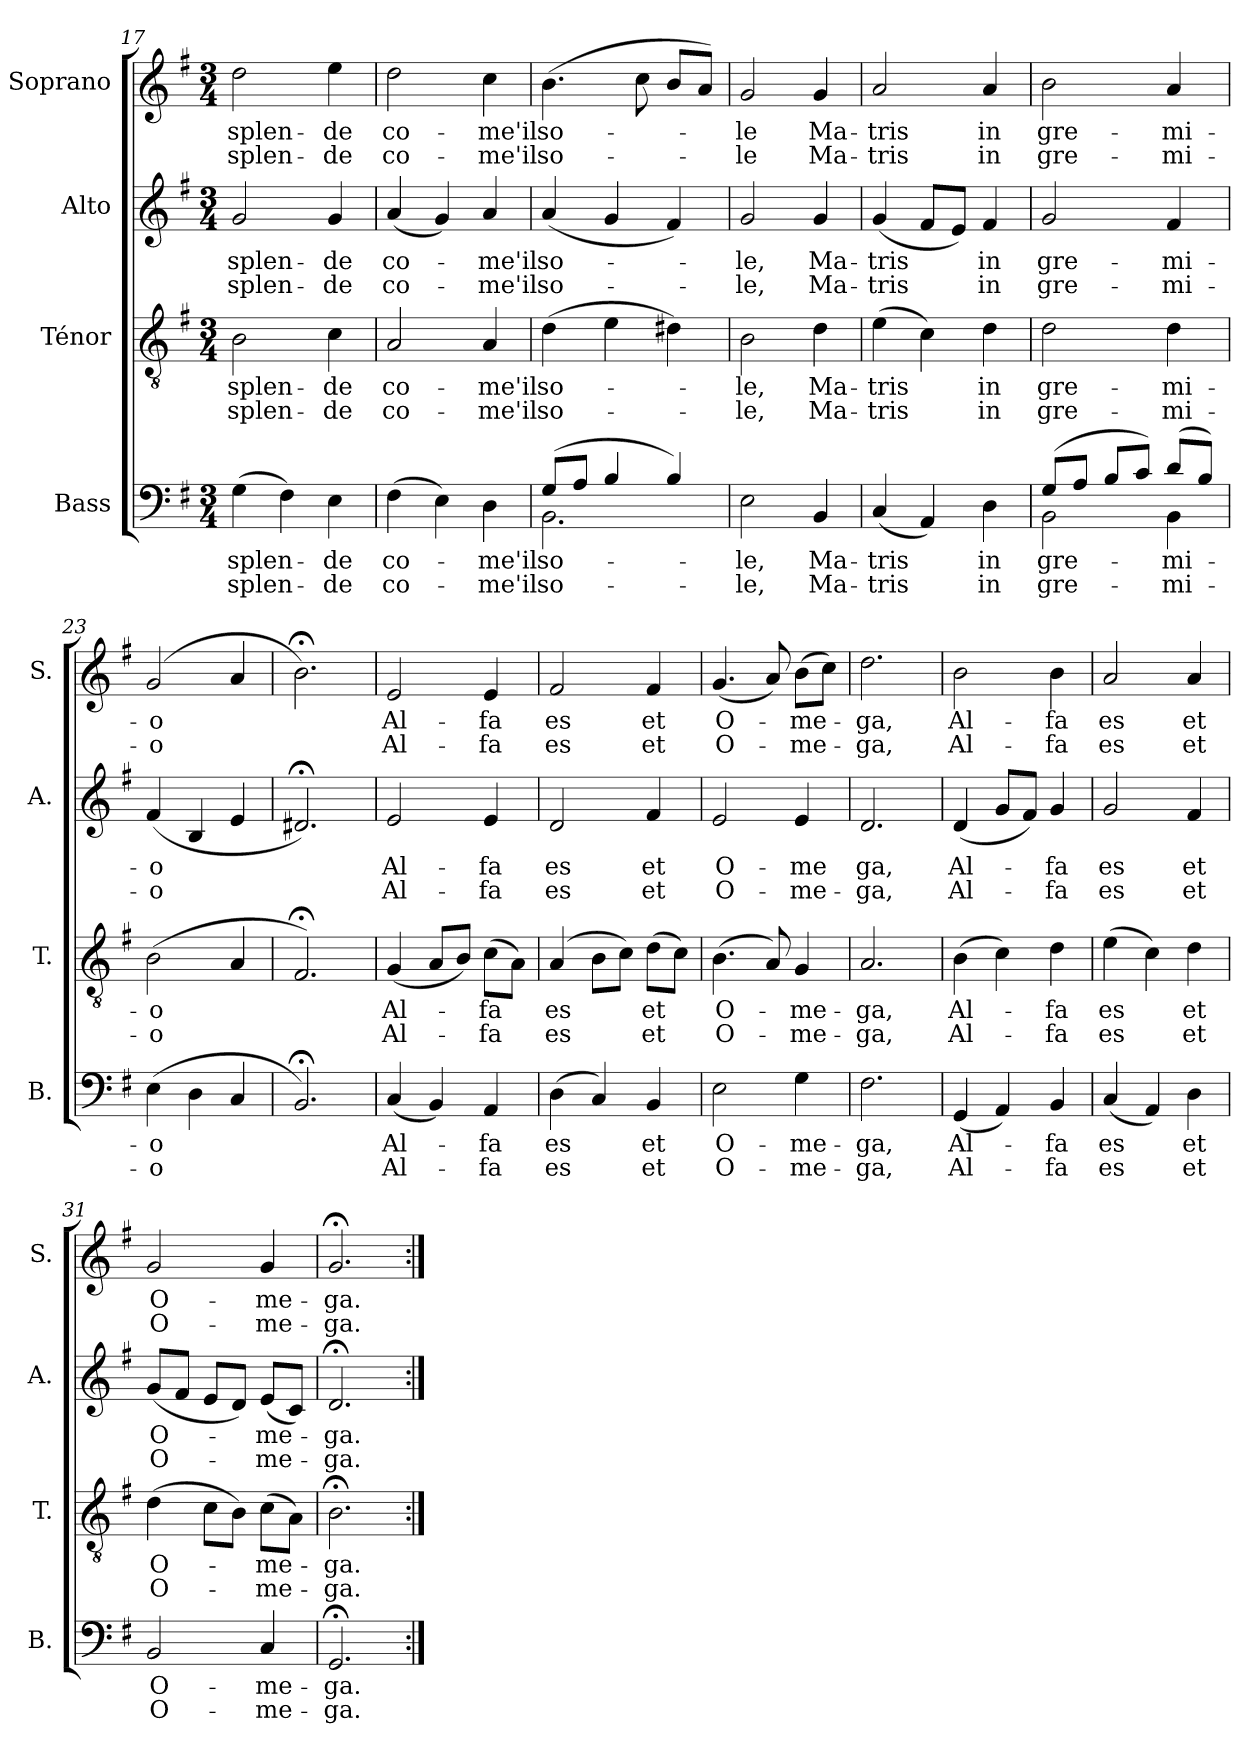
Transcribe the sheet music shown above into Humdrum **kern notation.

**kern	**text	**text	**kern	**text	**text	**kern	**text	**text	**kern	**text	**text
*part4	*part4	*part4	*part3	*part3	*part3	*part2	*part2	*part2	*part1	*part1	*part1
*staff4	*staff4	*staff4	*staff3	*staff3	*staff3	*staff2	*staff2	*staff2	*staff1	*staff1	*staff1
*I"Bass	*	*	*I"Ténor	*	*	*I"Alto	*	*	*I"Soprano	*	*
*I'B.	*	*	*I'T.	*	*	*I'A.	*	*	*I'S.	*	*
*clefF4	*	*	*clefGv2	*	*	*clefG2	*	*	*clefG2	*	*
*k[f#]	*	*	*k[f#]	*	*	*k[f#]	*	*	*k[f#]	*	*
*M3/4	*	*	*M3/4	*	*	*M3/4	*	*	*M3/4	*	*
=17	=17	=17	=17	=17	=17	=17	=17	=17	=17	=17	=17
!	!LO:LY:b	!LO:LY:b	!	!LO:LY:b	!LO:LY:b	!	!LO:LY:b	!LO:LY:b	!	!LO:LY:b	!LO:LY:b
(4G\	splen-	splen-	2B\	splen-	splen-	2g/	splen-	splen-	2dd\	splen-	splen-
4F#\)	.	.	.	.	.	.	.	.	.	.	.
!	!LO:LY:b	!LO:LY:b	!	!LO:LY:b	!LO:LY:b	!	!LO:LY:b	!LO:LY:b	!	!LO:LY:b	!LO:LY:b
4E\	-de	-de	4c\	-de	-de	4g/	-de	-de	4ee\	-de	-de
=18	=18	=18	=18	=18	=18	=18	=18	=18	=18	=18	=18
!	!LO:LY:b	!LO:LY:b	!	!LO:LY:b	!LO:LY:b	!	!LO:LY:b	!LO:LY:b	!	!LO:LY:b	!LO:LY:b
(4F#\	co-	co-	2A/	co-	co-	(4a/	co-	co-	2dd\	co-	co-
4E\)	.	.	.	.	.	4g/)	.	.	.	.	.
!	!LO:LY:b	!LO:LY:b	!	!LO:LY:b	!LO:LY:b	!	!LO:LY:b	!LO:LY:b	!	!LO:LY:b	!LO:LY:b
4D\	-me'il	-me'il	4A/	-me'il	-me'il	4a/	-me'il	-me'il	4cc\	-me'il	-me'il
!!LO:PB:g=z
=19	=19	=19	=19	=19	=19	=19	=19	=19	=19	=19	=19
!	!LO:LY:b	!LO:LY:b	!	!LO:LY:b	!LO:LY:b	!	!LO:LY:b	!LO:LY:b	!	!LO:LY:b	!LO:LY:b
*^	*	*	*	*	*	*	*	*	*	*	*
(8G/L	2.BB\	so-	so-	(4d\	so-	so-	(4a/	so-	so-	(4.b\	so-	so-
8A/J	.	.	.	.	.	.	.	.	.	.	.	.
4B/	.	.	.	4e\	.	.	4g/	.	.	.	.	.
.	.	.	.	.	.	.	.	.	.	8cc\	.	.
4B/)	.	.	.	4d#X\)	.	.	4f#/)	.	.	8b/L	.	.
.	.	.	.	.	.	.	.	.	.	8a/J)	.	.
*v	*v	*	*	*	*	*	*	*	*	*	*	*
=20	=20	=20	=20	=20	=20	=20	=20	=20	=20	=20	=20
!	!LO:LY:b	!LO:LY:b	!	!LO:LY:b	!LO:LY:b	!	!LO:LY:b	!LO:LY:b	!	!LO:LY:b	!LO:LY:b
2E\	-le,	-le,	2B\	-le,	-le,	2g/	-le,	-le,	2g/	-le	-le
!	!LO:LY:b	!LO:LY:b	!	!LO:LY:b	!LO:LY:b	!	!LO:LY:b	!LO:LY:b	!	!LO:LY:b	!LO:LY:b
4BB/	Ma-	Ma-	4d\	Ma-	Ma-	4g/	Ma-	Ma-	4g/	Ma-	Ma-
=21	=21	=21	=21	=21	=21	=21	=21	=21	=21	=21	=21
!	!LO:LY:b	!LO:LY:b	!	!LO:LY:b	!LO:LY:b	!	!LO:LY:b	!LO:LY:b	!	!LO:LY:b	!LO:LY:b
(4C/	-tris	-tris	(4e\	-tris	-tris	(4g/	-tris	-tris	2a/	-tris	-tris
4AA/)	.	.	4c\)	.	.	8f#/L	.	.	.	.	.
.	.	.	.	.	.	8e/J)	.	.	.	.	.
!	!LO:LY:b	!LO:LY:b	!	!LO:LY:b	!LO:LY:b	!	!LO:LY:b	!LO:LY:b	!	!LO:LY:b	!LO:LY:b
4D\	in	in	4d\	in	in	4f#/	in	in	4a/	in	in
=22	=22	=22	=22	=22	=22	=22	=22	=22	=22	=22	=22
!	!LO:LY:b	!LO:LY:b	!	!LO:LY:b	!LO:LY:b	!	!LO:LY:b	!LO:LY:b	!	!LO:LY:b	!LO:LY:b
*^	*	*	*	*	*	*	*	*	*	*	*
(8G/L	2BB\	gre-	gre-	2d\	gre-	gre-	2g/	gre-	gre-	2b\	gre-	gre-
8A/J	.	.	.	.	.	.	.	.	.	.	.	.
8B/L	.	.	.	.	.	.	.	.	.	.	.	.
8c/J)	.	.	.	.	.	.	.	.	.	.	.	.
!	!	!LO:LY:b	!LO:LY:b	!	!LO:LY:b	!LO:LY:b	!	!LO:LY:b	!LO:LY:b	!	!LO:LY:b	!LO:LY:b
(8d/L	4BB\	-mi-	-mi-	4d\	-mi-	-mi-	4f#/	-mi-	-mi-	4a/	-mi-	-mi-
8B/J)	.	.	.	.	.	.	.	.	.	.	.	.
*v	*v	*	*	*	*	*	*	*	*	*	*	*
=23	=23	=23	=23	=23	=23	=23	=23	=23	=23	=23	=23
!	!LO:LY:b	!LO:LY:b	!	!LO:LY:b	!LO:LY:b	!	!LO:LY:b	!LO:LY:b	!	!LO:LY:b	!LO:LY:b
(>4E\	-o	-o	(2B\	-o	-o	(>4f#/	-o	-o	(2g/	-o	-o
4D\	.	.	.	.	.	4B/	.	.	.	.	.
4C/	.	.	4A/	.	.	4e/	.	.	4a/	.	.
=24	=24	=24	=24	=24	=24	=24	=24	=24	=24	=24	=24
2.BB;</)	.	.	2.F#;</)	.	.	2.d#X;</)	.	.	2.b;<\)	.	.
=25	=25	=25	=25	=25	=25	=25	=25	=25	=25	=25	=25
!	!LO:LY:b	!LO:LY:b	!	!LO:LY:b	!LO:LY:b	!	!LO:LY:b	!LO:LY:b	!	!LO:LY:b	!LO:LY:b
(4C/	Al-	Al-	(4G/	Al-	Al-	2e/	Al-	Al-	2e/	Al-	Al-
4BB/)	.	.	8A/L	.	.	.	.	.	.	.	.
.	.	.	8B/J)	.	.	.	.	.	.	.	.
!	!LO:LY:b	!LO:LY:b	!	!LO:LY:b	!LO:LY:b	!	!LO:LY:b	!LO:LY:b	!	!LO:LY:b	!LO:LY:b
4AA/	-fa	-fa	(8c\L	-fa	-fa	4e/	-fa	-fa	4e/	-fa	-fa
.	.	.	8A\J)	.	.	.	.	.	.	.	.
=26	=26	=26	=26	=26	=26	=26	=26	=26	=26	=26	=26
!	!LO:LY:b	!LO:LY:b	!	!LO:LY:b	!LO:LY:b	!	!LO:LY:b	!LO:LY:b	!	!LO:LY:b	!LO:LY:b
(4D\	-es	es	(4A/	es	es	2d/	es	es	2f#/	es	es
4C/)	.	.	8B\L	.	.	.	.	.	.	.	.
.	.	.	8c\J)	.	.	.	.	.	.	.	.
!	!LO:LY:b	!LO:LY:b	!	!LO:LY:b	!LO:LY:b	!	!LO:LY:b	!LO:LY:b	!	!LO:LY:b	!LO:LY:b
4BB/	et	et	(8d\L	et	et	4f#/	et	et	4f#/	et	et
.	.	.	8c\J)	.	.	.	.	.	.	.	.
!!LO:LB:g=z
=27	=27	=27	=27	=27	=27	=27	=27	=27	=27	=27	=27
!	!LO:LY:b	!LO:LY:b	!	!LO:LY:b	!LO:LY:b	!	!LO:LY:b	!LO:LY:b	!	!LO:LY:b	!LO:LY:b
2E\	O-	O-	(4.B\	O-	O-	2e/	O-	O-	(4.g/	O-	O-
.	.	.	8A/)	.	.	.	.	.	8a/)	.	.
!	!LO:LY:b	!LO:LY:b	!	!LO:LY:b	!LO:LY:b	!	!LO:LY:b	!LO:LY:b	!	!LO:LY:b	!LO:LY:b
4G\	-me-	-me-	4G/	-me-	-me-	4e/	-me	-me-	(8b\L	-me-	-me-
.	.	.	.	.	.	.	.	.	8cc\J)	.	.
=28	=28	=28	=28	=28	=28	=28	=28	=28	=28	=28	=28
!	!LO:LY:b	!LO:LY:b	!	!LO:LY:b	!LO:LY:b	!	!LO:LY:b	!LO:LY:b	!	!LO:LY:b	!LO:LY:b
2.F#\	-ga,	-ga,	2.A/	-ga,	-ga,	2.d/	ga,	-ga,	2.dd\	-ga,	-ga,
=29	=29	=29	=29	=29	=29	=29	=29	=29	=29	=29	=29
!	!LO:LY:b	!LO:LY:b	!	!LO:LY:b	!LO:LY:b	!	!LO:LY:b	!LO:LY:b	!	!LO:LY:b	!LO:LY:b
(4GG/	Al-	Al-	(4B\	Al-	Al-	(<4d/	Al-	Al-	2b\	Al-	Al-
4AA/)	.	.	4c\)	.	.	8g/L	.	.	.	.	.
.	.	.	.	.	.	8f#/J)	.	.	.	.	.
!	!LO:LY:b	!LO:LY:b	!	!LO:LY:b	!LO:LY:b	!	!LO:LY:b	!LO:LY:b	!	!LO:LY:b	!LO:LY:b
4BB/	-fa	-fa	4d\	-fa	-fa	4g/	-fa	-fa	4b\	-fa	-fa
=30	=30	=30	=30	=30	=30	=30	=30	=30	=30	=30	=30
!	!LO:LY:b	!LO:LY:b	!	!LO:LY:b	!LO:LY:b	!	!LO:LY:b	!LO:LY:b	!	!LO:LY:b	!LO:LY:b
(4C/	-es	es	(4e\	es	es	2g/	es	es	2a/	es	es
4AA/)	.	.	4c\)	.	.	.	.	.	.	.	.
!	!LO:LY:b	!LO:LY:b	!	!LO:LY:b	!LO:LY:b	!	!LO:LY:b	!LO:LY:b	!	!LO:LY:b	!LO:LY:b
4D\	et	et	4d\	et	et	4f#/	et	et	4a/	et	et
=31	=31	=31	=31	=31	=31	=31	=31	=31	=31	=31	=31
!	!LO:LY:b	!LO:LY:b	!	!LO:LY:b	!LO:LY:b	!	!LO:LY:b	!LO:LY:b	!	!LO:LY:b	!LO:LY:b
2BB/	O-	O-	(4d\	O-	O-	(8g/L	O-	O-	2g/	O-	O-
.	.	.	.	.	.	8f#/J	.	.	.	.	.
.	.	.	8c\L	.	.	8e/L	.	.	.	.	.
.	.	.	8B\J)	.	.	8d/J)	.	.	.	.	.
!	!LO:LY:b	!LO:LY:b	!	!LO:LY:b	!LO:LY:b	!	!LO:LY:b	!LO:LY:b	!	!LO:LY:b	!LO:LY:b
4C/	-me-	-me-	(8c\L	-me-	-me-	(8e/L	-me-	-me-	4g/	-me-	-me-
.	.	.	8A\J)	.	.	8c/J)	.	.	.	.	.
=32	=32	=32	=32	=32	=32	=32	=32	=32	=32	=32	=32
!	!LO:LY:b	!LO:LY:b	!	!LO:LY:b	!LO:LY:b	!	!LO:LY:b	!LO:LY:b	!	!LO:LY:b	!LO:LY:b
2.GG;</	-ga.	-ga.	2.B;<\	-ga.	-ga.	2.d;</	-ga.	-ga.	2.g;</	-ga.	-ga.
=:|!	=:|!	=:|!	=:|!	=:|!	=:|!	=:|!	=:|!	=:|!	=:|!	=:|!	=:|!
*-	*-	*-	*-	*-	*-	*-	*-	*-	*-	*-	*-
